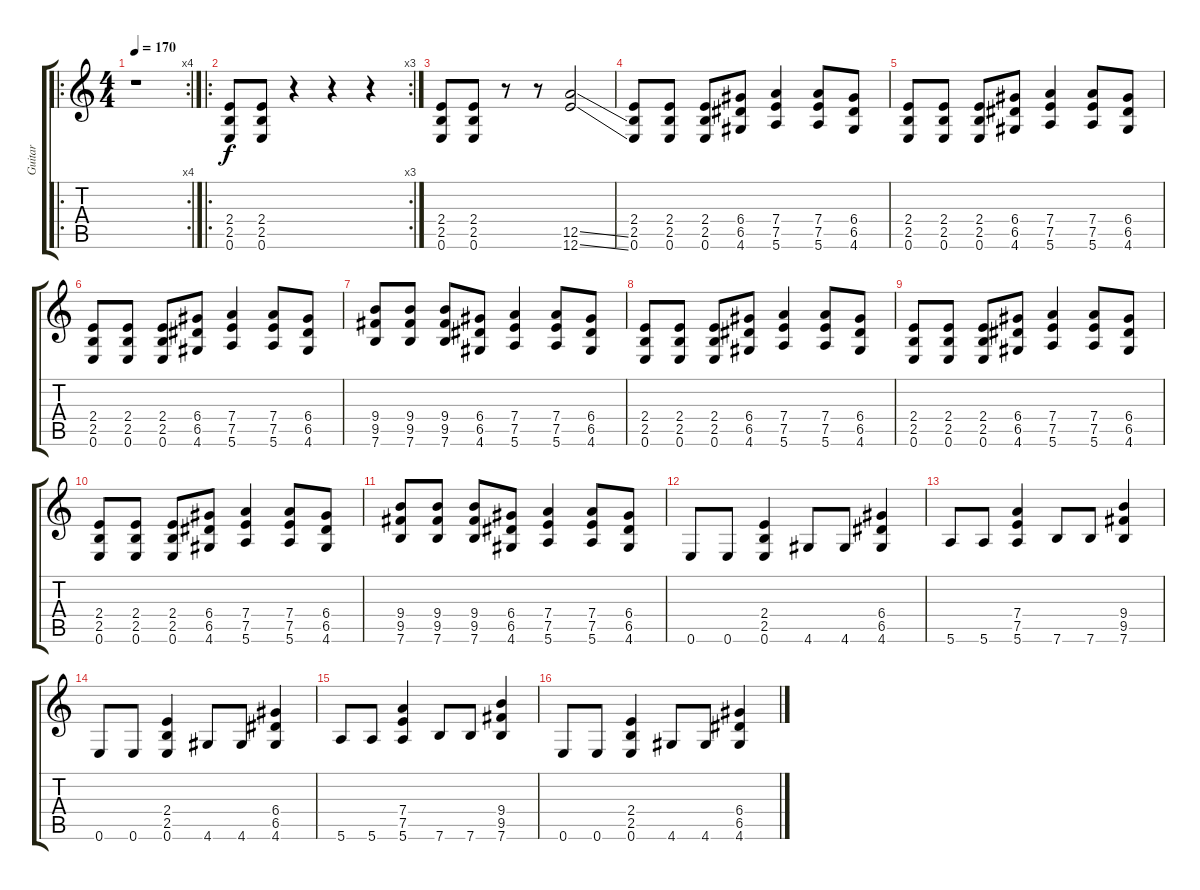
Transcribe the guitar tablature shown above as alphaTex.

\track ("Guitar " "Guitar ") {instrument distortionguitar}
\staff {score tabs}
\tuning (E4 B3 G3 D3 A2 E2) {hide}
\ro
\rc 4
\ts (4 4)
\tempo 170
\clef g2
\ks c
r.1{dy f instrument distortionguitar} |
\ro
\rc 3
(2.4 2.5 0.6).8 (2.4 2.5 0.6).8 r.4 r.4 r.4 |
(2.4 2.5 0.6).8 (2.4 2.5 0.6).8 r.8 r.8 (12.5{ss} 12.6{ss}).2 |
(2.4 2.5 0.6).8 (2.4 2.5 0.6).8 (2.4 2.5 0.6).8 (6.4 6.5 4.6).8 (7.4 7.5 5.6).4 (7.4 7.5 5.6).8 (6.4 6.5 4.6).8 |
(2.4 2.5 0.6).8 (2.4 2.5 0.6).8 (2.4 2.5 0.6).8 (6.4 6.5 4.6).8 (7.4 7.5 5.6).4 (7.4 7.5 5.6).8 (6.4 6.5 4.6).8 |
(2.4 2.5 0.6).8 (2.4 2.5 0.6).8 (2.4 2.5 0.6).8 (6.4 6.5 4.6).8 (7.4 7.5 5.6).4 (7.4 7.5 5.6).8 (6.4 6.5 4.6).8 |
(9.4 9.5 7.6).8 (9.4 9.5 7.6).8 (9.4 9.5 7.6).8 (6.4 6.5 4.6).8 (7.4 7.5 5.6).4 (7.4 7.5 5.6).8 (6.4 6.5 4.6).8 |
(2.4 2.5 0.6).8 (2.4 2.5 0.6).8 (2.4 2.5 0.6).8 (6.4 6.5 4.6).8 (7.4 7.5 5.6).4 (7.4 7.5 5.6).8 (6.4 6.5 4.6).8 |
(2.4 2.5 0.6).8 (2.4 2.5 0.6).8 (2.4 2.5 0.6).8 (6.4 6.5 4.6).8 (7.4 7.5 5.6).4 (7.4 7.5 5.6).8 (6.4 6.5 4.6).8 |
(2.4 2.5 0.6).8 (2.4 2.5 0.6).8 (2.4 2.5 0.6).8 (6.4 6.5 4.6).8 (7.4 7.5 5.6).4 (7.4 7.5 5.6).8 (6.4 6.5 4.6).8 |
(9.4 9.5 7.6).8 (9.4 9.5 7.6).8 (9.4 9.5 7.6).8 (6.4 6.5 4.6).8 (7.4 7.5 5.6).4 (7.4 7.5 5.6).8 (6.4 6.5 4.6).8 |
0.6.8 0.6.8 (2.4 2.5 0.6).4 4.6.8 4.6.8 (6.4 6.5 4.6).4 |
5.6.8 5.6.8 (7.4 7.5 5.6).4 7.6.8 7.6.8 (9.4 9.5 7.6).4 |
0.6.8 0.6.8 (2.4 2.5 0.6).4 4.6.8 4.6.8 (6.4 6.5 4.6).4 |
5.6.8 5.6.8 (7.4 7.5 5.6).4 7.6.8 7.6.8 (9.4 9.5 7.6).4 |
0.6.8 0.6.8 (2.4 2.5 0.6).4 4.6.8 4.6.8 (6.4 6.5 4.6).4
